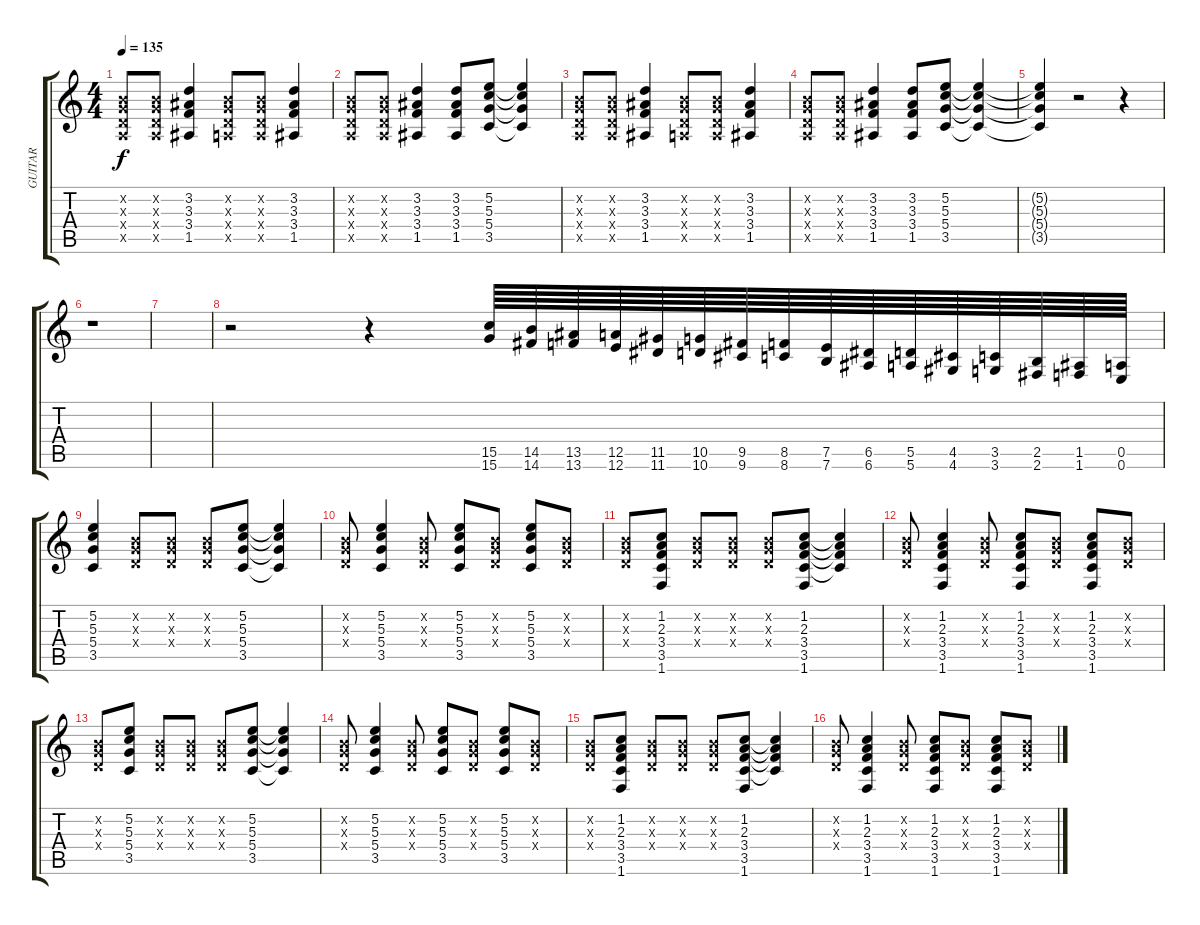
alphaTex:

\track ("GUITAR" "GUITAR") {instrument overdrivenguitar}
\staff {score tabs}
\tuning (E4 B3 G3 D3 A2 E2) {hide}
\ts (4 4)
\tempo 135
\clef g2
\ks c
(0.2{x} 0.3{x} 0.4{x} 0.5{x}).8{dy f} (0.2{x} 0.3{x} 0.4{x} 0.5{x}).8 (3.2 3.3 3.4 1.5).4 (0.2{x} 0.3{x} 0.4{x} 0.5{x}).8 (0.2{x} 0.3{x} 0.4{x} 0.5{x}).8 (3.2 3.3 3.4 1.5).4 |
(0.2{x} 0.3{x} 0.4{x} 0.5{x}).8 (0.2{x} 0.3{x} 0.4{x} 0.5{x}).8 (3.2 3.3 3.4 1.5).4 (3.2 3.3 3.4 1.5).8 (5.2 5.3 5.4 3.5).8 (5.2{t} 5.3{t} 5.4{t} 3.5{t}).4 |
(0.2{x} 0.3{x} 0.4{x} 0.5{x}).8 (0.2{x} 0.3{x} 0.4{x} 0.5{x}).8 (3.2 3.3 3.4 1.5).4 (0.2{x} 0.3{x} 0.4{x} 0.5{x}).8 (0.2{x} 0.3{x} 0.4{x} 0.5{x}).8 (3.2 3.3 3.4 1.5).4 |
(0.2{x} 0.3{x} 0.4{x} 0.5{x}).8 (0.2{x} 0.3{x} 0.4{x} 0.5{x}).8 (3.2 3.3 3.4 1.5).4 (3.2 3.3 3.4 1.5).8 (5.2 5.3 5.4 3.5).8 (5.2{t} 5.3{t} 5.4{t} 3.5{t}).4 |
(5.2{t} 5.3{t} 5.4{t} 3.5{t}).4 r.2 r.4 |
r.1 |
|
r.2 r.4 (15.5 15.6).64 (14.5 14.6).64 (13.5 13.6).64 (12.5 12.6).64 (11.5 11.6).64 (10.5 10.6).64 (9.5 9.6).64 (8.5 8.6).64 (7.5 7.6).64 (6.5 6.6).64 (5.5 5.6).64 (4.5 4.6).64 (3.5 3.6).64 (2.5 2.6).64 (1.5 1.6).64 (0.5 0.6).64 |
(5.2 5.3 5.4 3.5).4 (0.2{x} 0.3{x} 0.4{x}).8 (0.2{x} 0.3{x} 0.4{x}).8 (0.2{x} 0.3{x} 0.4{x}).8 (5.2 5.3 5.4 3.5).8 (5.2{t} 5.3{t} 5.4{t} 3.5{t}).4 |
(0.2{x} 0.3{x} 0.4{x}).8 (5.2 5.3 5.4 3.5).4 (0.2{x} 0.3{x} 0.4{x}).8 (5.2 5.3 5.4 3.5).8 (0.2{x} 0.3{x} 0.4{x}).8 (5.2 5.3 5.4 3.5).8 (0.2{x} 0.3{x} 0.4{x}).8 |
(0.2{x} 0.3{x} 0.4{x}).8 (1.2 2.3 3.4 3.5 1.6).8 (0.2{x} 0.3{x} 0.4{x}).8 (0.2{x} 0.3{x} 0.4{x}).8 (0.2{x} 0.3{x} 0.4{x}).8 (1.2 2.3 3.4 3.5 1.6).8 (1.2{t} 2.3{t} 3.4{t} 3.5{t}).4 |
(0.2{x} 0.3{x} 0.4{x}).8 (1.2 2.3 3.4 3.5 1.6).4 (0.2{x} 0.3{x} 0.4{x}).8 (1.2 2.3 3.4 3.5 1.6).8 (0.2{x} 0.3{x} 0.4{x}).8 (1.2 2.3 3.4 3.5 1.6).8 (0.2{x} 0.3{x} 0.4{x}).8 |
(0.2{x} 0.3{x} 0.4{x}).8 (5.2 5.3 5.4 3.5).8 (0.2{x} 0.3{x} 0.4{x}).8 (0.2{x} 0.3{x} 0.4{x}).8 (0.2{x} 0.3{x} 0.4{x}).8 (5.2 5.3 5.4 3.5).8 (5.2{t} 5.3{t} 5.4{t} 3.5{t}).4 |
(0.2{x} 0.3{x} 0.4{x}).8 (5.2 5.3 5.4 3.5).4 (0.2{x} 0.3{x} 0.4{x}).8 (5.2 5.3 5.4 3.5).8 (0.2{x} 0.3{x} 0.4{x}).8 (5.2 5.3 5.4 3.5).8 (0.2{x} 0.3{x} 0.4{x}).8 |
(0.2{x} 0.3{x} 0.4{x}).8 (1.2 2.3 3.4 3.5 1.6).8 (0.2{x} 0.3{x} 0.4{x}).8 (0.2{x} 0.3{x} 0.4{x}).8 (0.2{x} 0.3{x} 0.4{x}).8 (1.2 2.3 3.4 3.5 1.6).8 (1.2{t} 2.3{t} 3.4{t} 3.5{t}).4 |
(0.2{x} 0.3{x} 0.4{x}).8 (1.2 2.3 3.4 3.5 1.6).4 (0.2{x} 0.3{x} 0.4{x}).8 (1.2 2.3 3.4 3.5 1.6).8 (0.2{x} 0.3{x} 0.4{x}).8 (1.2 2.3 3.4 3.5 1.6).8 (0.2{x} 0.3{x} 0.4{x}).8
